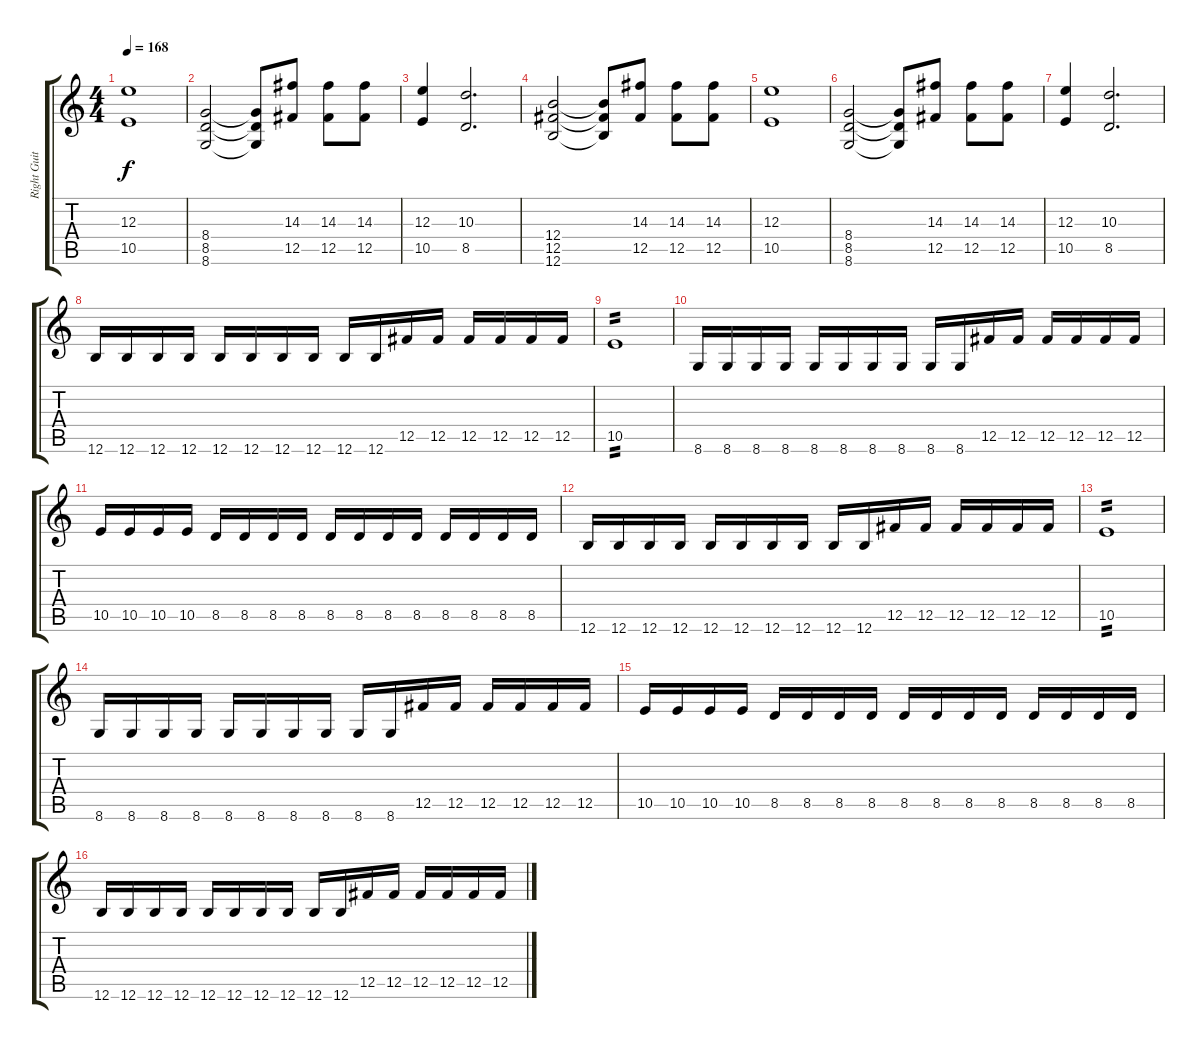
\track ("Right Guitar" "Right Guit") {instrument distortionguitar}
\staff {score tabs}
\tuning (Db4 Ab3 E3 B2 Gb2 B1) {hide}
\ts (4 4)
\tempo 168
\clef g2
\ks c
(12.3 10.5).1{dy f} |
(8.4 8.5 8.6).2 (8.4{t} 8.5{t} 8.6{t}).8 (14.3 12.5).8 (14.3 12.5).8 (14.3 12.5).8 |
(12.3 10.5).4 (10.3 8.5).2{d} |
(12.4 12.5 12.6).2 (12.4{t} 12.5{t} 12.6{t}).8 (14.3 12.5).8 (14.3 12.5).8 (14.3 12.5).8 |
(12.3 10.5).1 |
(8.4 8.5 8.6).2 (8.4{t} 8.5{t} 8.6{t}).8 (14.3 12.5).8 (14.3 12.5).8 (14.3 12.5).8 |
(12.3 10.5).4 (10.3 8.5).2{d} |
12.6.16 12.6.16 12.6.16 12.6.16 12.6.16 12.6.16 12.6.16 12.6.16 12.6.16 12.6.16 12.5.16 12.5.16 12.5.16 12.5.16 12.5.16 12.5.16 |
10.5.1{tp 2} |
8.6.16 8.6.16 8.6.16 8.6.16 8.6.16 8.6.16 8.6.16 8.6.16 8.6.16 8.6.16 12.5.16 12.5.16 12.5.16 12.5.16 12.5.16 12.5.16 |
10.5.16 10.5.16 10.5.16 10.5.16 8.5.16 8.5.16 8.5.16 8.5.16 8.5.16 8.5.16 8.5.16 8.5.16 8.5.16 8.5.16 8.5.16 8.5.16 |
12.6.16 12.6.16 12.6.16 12.6.16 12.6.16 12.6.16 12.6.16 12.6.16 12.6.16 12.6.16 12.5.16 12.5.16 12.5.16 12.5.16 12.5.16 12.5.16 |
10.5.1{tp 2} |
8.6.16 8.6.16 8.6.16 8.6.16 8.6.16 8.6.16 8.6.16 8.6.16 8.6.16 8.6.16 12.5.16 12.5.16 12.5.16 12.5.16 12.5.16 12.5.16 |
10.5.16 10.5.16 10.5.16 10.5.16 8.5.16 8.5.16 8.5.16 8.5.16 8.5.16 8.5.16 8.5.16 8.5.16 8.5.16 8.5.16 8.5.16 8.5.16 |
12.6.16 12.6.16 12.6.16 12.6.16 12.6.16 12.6.16 12.6.16 12.6.16 12.6.16 12.6.16 12.5.16 12.5.16 12.5.16 12.5.16 12.5.16 12.5.16
